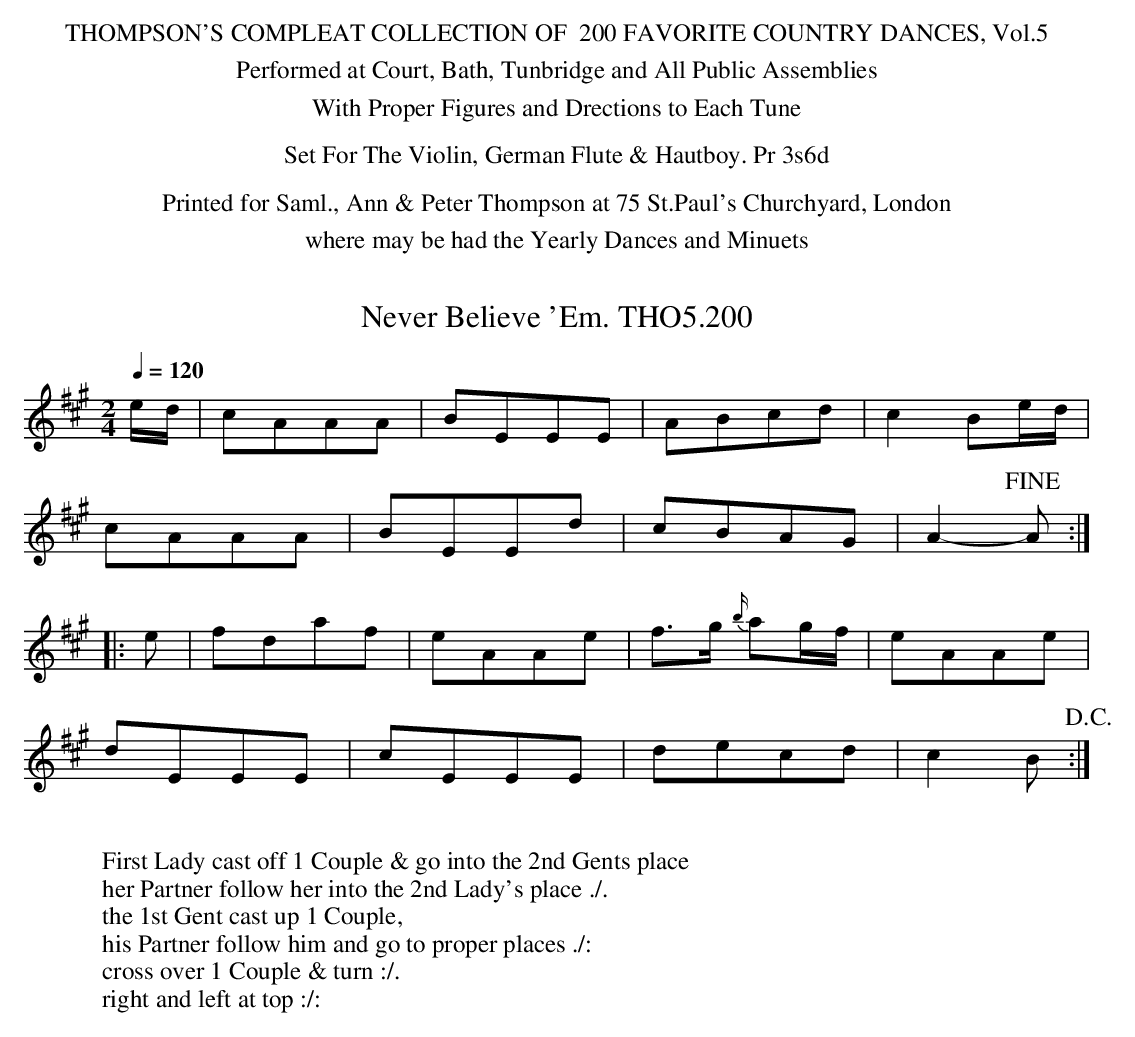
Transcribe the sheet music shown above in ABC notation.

X:1
T:Never Believe 'Em. THO5.200
M:2/4
L:1/8
Q:1/4=120
K:A
e/d/|cAAA|BEEE|ABcd |c2 Be/d/|
cAAA|BEEd|cBAG|A2-!fine!A:|
|:e|fdaf|eAAe|f>g {b/}ag/f/|eAAe|
dEEE|cEEE|decd|c2 B!D.C.!:|
W:
W:First Lady cast off 1 Couple & go into the 2nd Gents place
W:her Partner follow her into the 2nd Lady's place ./.
W:the 1st Gent cast up 1 Couple,
W:his Partner follow him and go to proper places ./:
W:cross over 1 Couple & turn :/.
W:right and left at top :/:
